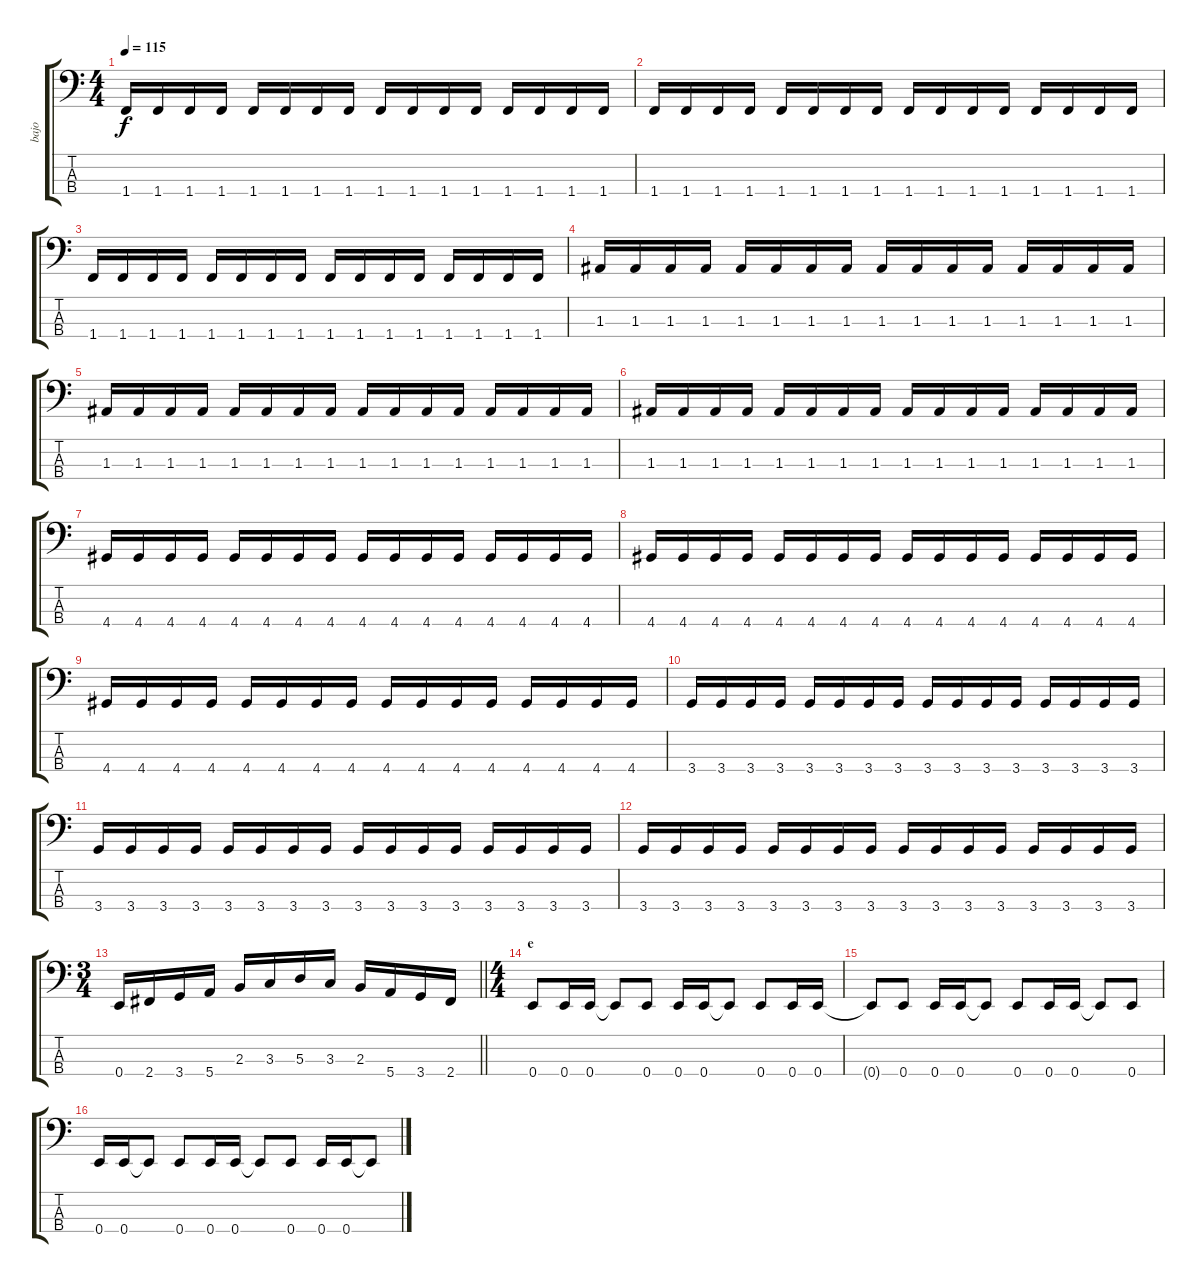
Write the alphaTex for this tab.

\track ("bajo" "bajo") {instrument electricbassfinger}
\staff {score tabs}
\tuning (G2 D2 A1 E1) {hide}
\ts (4 4)
\tempo 115
\clef f4
\ks c
1.4.16{dy f} 1.4.16 1.4.16 1.4.16 1.4.16 1.4.16 1.4.16 1.4.16 1.4.16 1.4.16 1.4.16 1.4.16 1.4.16 1.4.16 1.4.16 1.4.16 |
1.4.16 1.4.16 1.4.16 1.4.16 1.4.16 1.4.16 1.4.16 1.4.16 1.4.16 1.4.16 1.4.16 1.4.16 1.4.16 1.4.16 1.4.16 1.4.16 |
1.4.16 1.4.16 1.4.16 1.4.16 1.4.16 1.4.16 1.4.16 1.4.16 1.4.16 1.4.16 1.4.16 1.4.16 1.4.16 1.4.16 1.4.16 1.4.16 |
1.3.16 1.3.16 1.3.16 1.3.16 1.3.16 1.3.16 1.3.16 1.3.16 1.3.16 1.3.16 1.3.16 1.3.16 1.3.16 1.3.16 1.3.16 1.3.16 |
1.3.16 1.3.16 1.3.16 1.3.16 1.3.16 1.3.16 1.3.16 1.3.16 1.3.16 1.3.16 1.3.16 1.3.16 1.3.16 1.3.16 1.3.16 1.3.16 |
1.3.16 1.3.16 1.3.16 1.3.16 1.3.16 1.3.16 1.3.16 1.3.16 1.3.16 1.3.16 1.3.16 1.3.16 1.3.16 1.3.16 1.3.16 1.3.16 |
4.4.16 4.4.16 4.4.16 4.4.16 4.4.16 4.4.16 4.4.16 4.4.16 4.4.16 4.4.16 4.4.16 4.4.16 4.4.16 4.4.16 4.4.16 4.4.16 |
4.4.16 4.4.16 4.4.16 4.4.16 4.4.16 4.4.16 4.4.16 4.4.16 4.4.16 4.4.16 4.4.16 4.4.16 4.4.16 4.4.16 4.4.16 4.4.16 |
4.4.16 4.4.16 4.4.16 4.4.16 4.4.16 4.4.16 4.4.16 4.4.16 4.4.16 4.4.16 4.4.16 4.4.16 4.4.16 4.4.16 4.4.16 4.4.16 |
3.4.16 3.4.16 3.4.16 3.4.16 3.4.16 3.4.16 3.4.16 3.4.16 3.4.16 3.4.16 3.4.16 3.4.16 3.4.16 3.4.16 3.4.16 3.4.16 |
3.4.16 3.4.16 3.4.16 3.4.16 3.4.16 3.4.16 3.4.16 3.4.16 3.4.16 3.4.16 3.4.16 3.4.16 3.4.16 3.4.16 3.4.16 3.4.16 |
3.4.16 3.4.16 3.4.16 3.4.16 3.4.16 3.4.16 3.4.16 3.4.16 3.4.16 3.4.16 3.4.16 3.4.16 3.4.16 3.4.16 3.4.16 3.4.16 |
\ts (3 4)
\barLineRight lightlight
0.4.16 2.4.16 3.4.16 5.4.16 2.3.16 3.3.16 5.3.16 3.3.16 2.3.16 5.4.16 3.4.16 2.4.16 |
\ts (4 4)
\section ("" "e")
0.4.8 0.4.16 0.4.16 0.4{t}.8 0.4.8 0.4.16 0.4.16 0.4{t}.8 0.4.8 0.4.16 0.4.16 |
0.4{t}.8 0.4.8 0.4.16 0.4.16 0.4{t}.8 0.4.8 0.4.16 0.4.16 0.4{t}.8 0.4.8 |
0.4.16 0.4.16 0.4{t}.8 0.4.8 0.4.16 0.4.16 0.4{t}.8 0.4.8 0.4.16 0.4.16 0.4{t}.8
